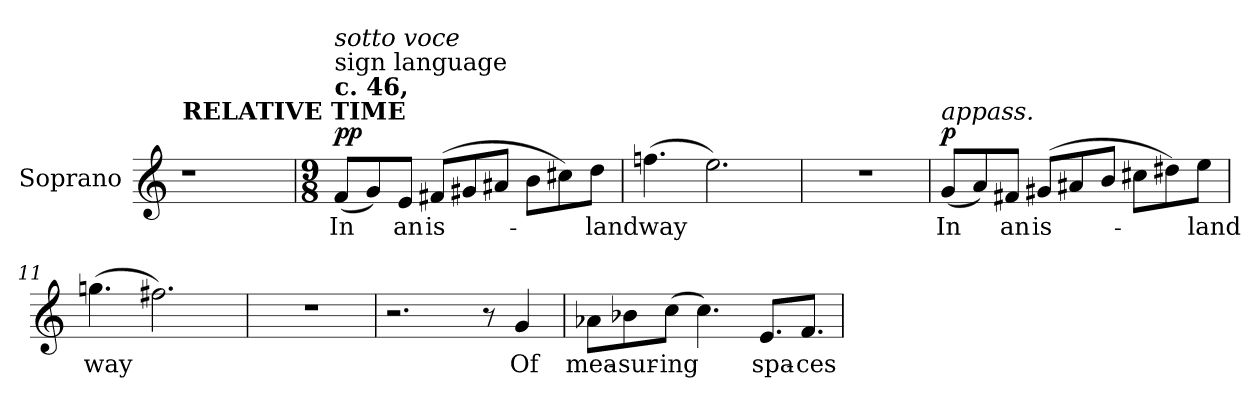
**kern	**text	**dynam
*part1	*part1	*part1
*staff1	*staff1	*staff1
*I"Soprano	*	*
*I'S.	*	*
*clefG2	*	*
*k[]	*	*
=1	=1	=1
!LO:TX:a:B:t=RELATIVE TIME	!	!
1r	.	.
=2	=2	=2
1r	.	.
=3	=3	=3
1r	.	.
=4	=4	=4
1r	.	.
=5	=5	=5
1r	.	.
=6	=6	=6
1r	.	.
=7	=7	=7
*M9/8	*	*
!LO:TX:a:B:t=c. 46,	!	!
!LO:TX:a:t=sign language	!	!
!LO:TX:a:i:t=sotto voce	!	!
!	!LO:LY:b	!LO:DY:a
(8f/L	In	pp
8g/)	.	.
!	!LO:LY:b	!
8e/J	an	.
!	!LO:LY:b	!
(8f#X/L	is-	.
8g#X/	.	.
8a#X/J	.	.
8b\L	.	.
8cc#X\)	.	.
!	!LO:LY:b	!
8dd\J	-land	.
=8	=8	=8
!	!LO:LY:b	!
(4.ffn\	way	.
2.ee\)	.	.
=9	=9	=9
8%9r	.	.
=10	=10	=10
!LO:TX:a:i:t=appass.	!	!
!	!LO:LY:b	!LO:DY:a
(8g/L	In	p
8a/)	.	.
!	!LO:LY:b	!
8f#X/J	an	.
!	!LO:LY:b	!
(8g#X/L	is-	.
8a#X/	.	.
8b/J	.	.
8cc#X\L	.	.
8dd#X\)	.	.
!	!LO:LY:b	!
8ee\J	-land	.
!!LO:LB:g=z
=11	=11	=11
!	!LO:LY:b	!
(4.ggn\	way	.
2.ff#X\)	.	.
=12	=12	=12
8%9r	.	.
=13	=13	=13
2.r	.	.
8r	.	.
!	!LO:LY:b	!
4g/	Of	.
=14	=14	=14
!	!LO:LY:b	!
8a-X\L	mea-	.
!	!LO:LY:b	!
8b-X\	-sur-	.
!	!LO:LY:b	!
(8cc\J	-ing	.
4.cc\)	.	.
!	!LO:LY:b	!
8.e/L	spa-	.
!	!LO:LY:b	!
8.f/J	-ces	.
=	=	=
*-	*-	*-
